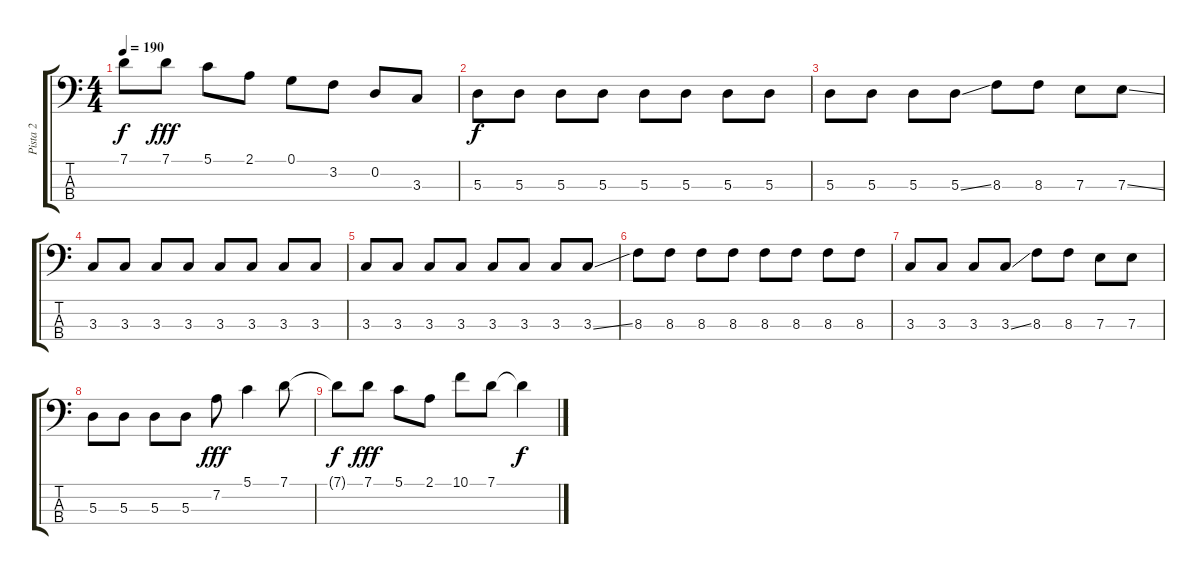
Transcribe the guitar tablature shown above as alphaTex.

\track ("Pista 2" "Pista 2") {instrument electricbassfinger}
\staff {score tabs}
\tuning (G2 D2 A1 E1) {hide}
\ts (4 4)
\tempo 190
\clef f4
\ks c
7.1{t}.8{dy f} 7.1.8{dy fff} 5.1.8 2.1.8 0.1.8 3.2.8 0.2.8 3.3.8 |
5.3.8{dy f} 5.3.8 5.3.8 5.3.8 5.3.8 5.3.8 5.3.8 5.3.8 |
5.3.8 5.3.8 5.3.8 5.3{ss}.8 8.3.8 8.3.8 7.3.8 7.3{ss}.8 |
3.3.8 3.3.8 3.3.8 3.3.8 3.3.8 3.3.8 3.3.8 3.3.8 |
3.3.8 3.3.8 3.3.8 3.3.8 3.3.8 3.3.8 3.3.8 3.3{ss}.8 |
8.3.8 8.3.8 8.3.8 8.3.8 8.3.8 8.3.8 8.3.8 8.3.8 |
3.3.8 3.3.8 3.3.8 3.3{ss}.8 8.3.8 8.3.8 7.3.8 7.3.8 |
5.3.8 5.3.8 5.3.8 5.3.8 7.2.8{dy fff} 5.1.4 7.1.8 |
7.1{t}.8{dy f} 7.1.8{dy fff} 5.1.8 2.1.8 10.1.8 7.1.8 7.1{t}.4{dy f}
